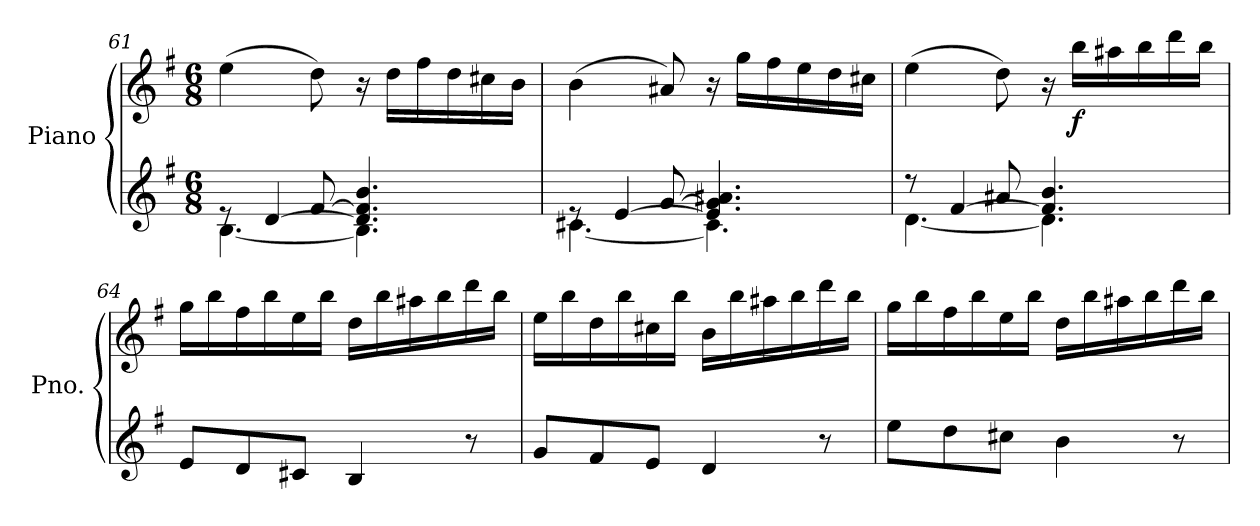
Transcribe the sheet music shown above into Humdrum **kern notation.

**kern	**kern	**dynam
*part1	*part1	*part1
*staff2	*staff1	*staff1/2
*I"Piano	*	*
*I'Pno.	*	*
*clefG2	*clefG2	*
*k[f#]	*k[f#]	*
*M6/8	*M6/8	*
=61	=61	=61
*^	*	*
*	*^	*	*
8re	[4.B\	4ryy	(>4ee\	.
[4d/	.	.	.	.
.	.	[8f#/	8dd\)	.
4.d/] 4.f#/] 4.b/	4.B\]	4.ryy	16r	.
.	.	.	16dd\LL	.
.	.	.	16ff#\	.
.	.	.	16dd\	.
.	.	.	16cc#X\	.
.	.	.	16b\JJ	.
!!LO:PB:g=z
=62	=62	=62	=62	=62
8re	[4.c#X\	4ryy	(>4b\	.
[4e/	.	.	.	.
.	.	[8g/	8a#X/)	.
4.e/] 4.g/] 4.a#X/	4.c#\]	4.ryy	16r	.
.	.	.	16gg\LL	.
.	.	.	16ff#\	.
.	.	.	16ee\	.
.	.	.	16dd\	.
.	.	.	16cc#X\JJ	.
=63	=63	=63	=63	=63
8rdd	[4.d\	4rddyy	(>4ee\	.
[4f#/	.	.	.	.
.	.	8a#X/	8dd\)	.
4.f#/] 4.b/	4.d\]	4.ryy	16r	.
!	!	!	!	!LO:DY:b
.	.	.	16bb\LL	f
.	.	.	16aa#X\	.
.	.	.	16bb\	.
.	.	.	16ddd\	.
.	.	.	16bb\JJ	.
*v	*v	*v	*	*
=64	=64	=64
8e/L	16gg\LL	.
.	16bb\	.
8d/	16ff#\	.
.	16bb\	.
8c#X/J	16ee\	.
.	16bb\JJ	.
4B/	16dd\LL	.
.	16bb\	.
.	16aa#X\	.
.	16bb\	.
8r	16ddd\	.
.	16bb\JJ	.
=65	=65	=65
8g/L	16ee\LL	.
.	16bb\	.
8f#/	16dd\	.
.	16bb\	.
8e/J	16cc#X\	.
.	16bb\JJ	.
4d/	16b\LL	.
.	16bb\	.
.	16aa#X\	.
.	16bb\	.
8r	16ddd\	.
.	16bb\JJ	.
!!LO:LB:g=z
=66	=66	=66
8ee\L	16gg\LL	.
.	16bb\	.
8dd\	16ff#\	.
.	16bb\	.
8cc#X\J	16ee\	.
.	16bb\JJ	.
4b\	16dd\LL	.
.	16bb\	.
.	16aa#X\	.
.	16bb\	.
8r	16ddd\	.
.	16bb\JJ	.
=	=	=
*-	*-	*-
